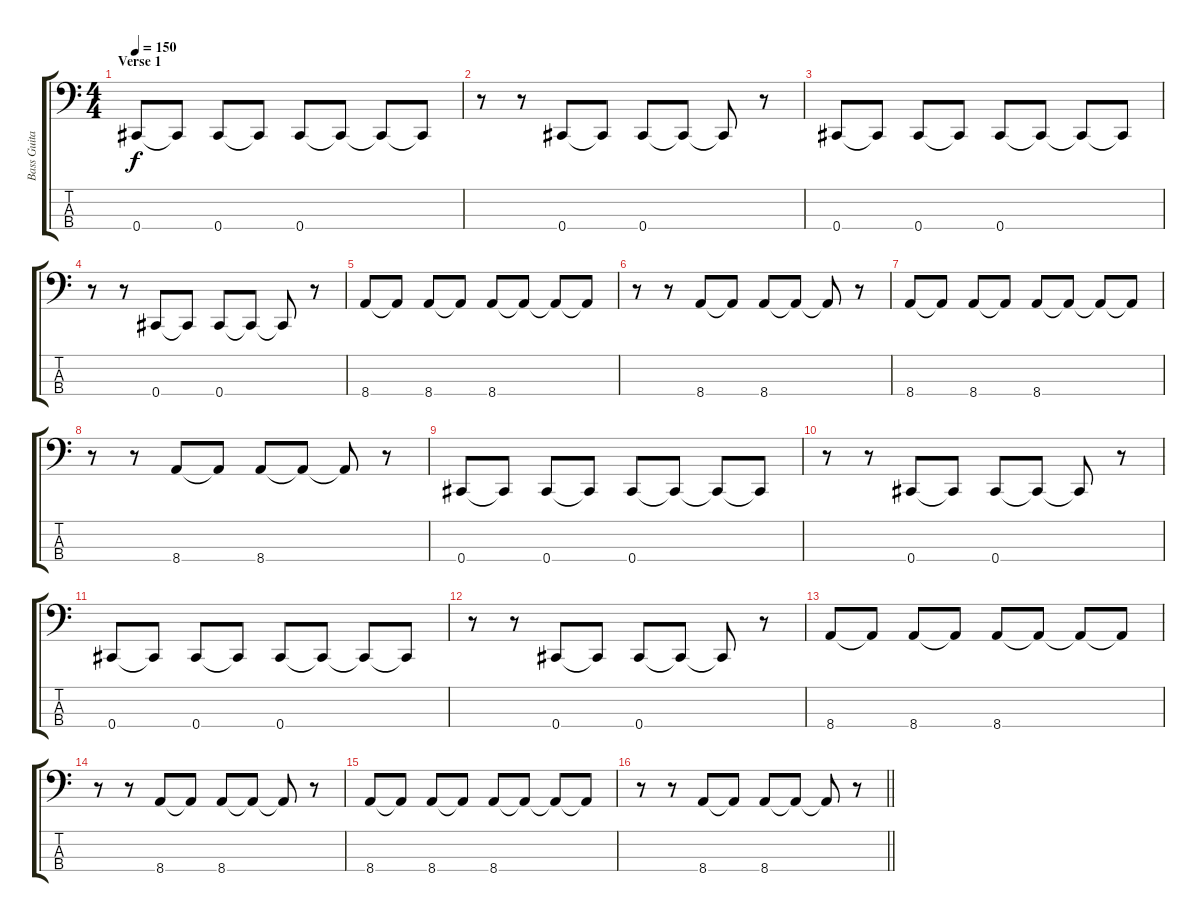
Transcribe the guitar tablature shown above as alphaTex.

\track ("Bass Guitar" "Bass Guita") {instrument electricbassfinger}
\staff {score tabs}
\tuning (Gb2 Db2 Ab1 Db1) {hide}
\ts (4 4)
\section ("" "Verse 1")
\tempo 150
\clef f4
\ks c
0.4.8{dy f} 0.4{t}.8 0.4.8 0.4{t}.8 0.4.8 0.4{t}.8 0.4{t}.8 0.4{t}.8 |
r.8 r.8 0.4.8 0.4{t}.8 0.4.8 0.4{t}.8 0.4{t}.8 r.8 |
0.4.8 0.4{t}.8 0.4.8 0.4{t}.8 0.4.8 0.4{t}.8 0.4{t}.8 0.4{t}.8 |
r.8 r.8 0.4.8 0.4{t}.8 0.4.8 0.4{t}.8 0.4{t}.8 r.8 |
8.4.8 8.4{t}.8 8.4.8 8.4{t}.8 8.4.8 8.4{t}.8 8.4{t}.8 8.4{t}.8 |
r.8 r.8 8.4.8 8.4{t}.8 8.4.8 8.4{t}.8 8.4{t}.8 r.8 |
8.4.8 8.4{t}.8 8.4.8 8.4{t}.8 8.4.8 8.4{t}.8 8.4{t}.8 8.4{t}.8 |
r.8 r.8 8.4.8 8.4{t}.8 8.4.8 8.4{t}.8 8.4{t}.8 r.8 |
0.4.8 0.4{t}.8 0.4.8 0.4{t}.8 0.4.8 0.4{t}.8 0.4{t}.8 0.4{t}.8 |
r.8 r.8 0.4.8 0.4{t}.8 0.4.8 0.4{t}.8 0.4{t}.8 r.8 |
0.4.8 0.4{t}.8 0.4.8 0.4{t}.8 0.4.8 0.4{t}.8 0.4{t}.8 0.4{t}.8 |
r.8 r.8 0.4.8 0.4{t}.8 0.4.8 0.4{t}.8 0.4{t}.8 r.8 |
8.4.8 8.4{t}.8 8.4.8 8.4{t}.8 8.4.8 8.4{t}.8 8.4{t}.8 8.4{t}.8 |
r.8 r.8 8.4.8 8.4{t}.8 8.4.8 8.4{t}.8 8.4{t}.8 r.8 |
8.4.8 8.4{t}.8 8.4.8 8.4{t}.8 8.4.8 8.4{t}.8 8.4{t}.8 8.4{t}.8 |
\barLineRight lightlight
r.8 r.8 8.4.8 8.4{t}.8 8.4.8 8.4{t}.8 8.4{t}.8 r.8
